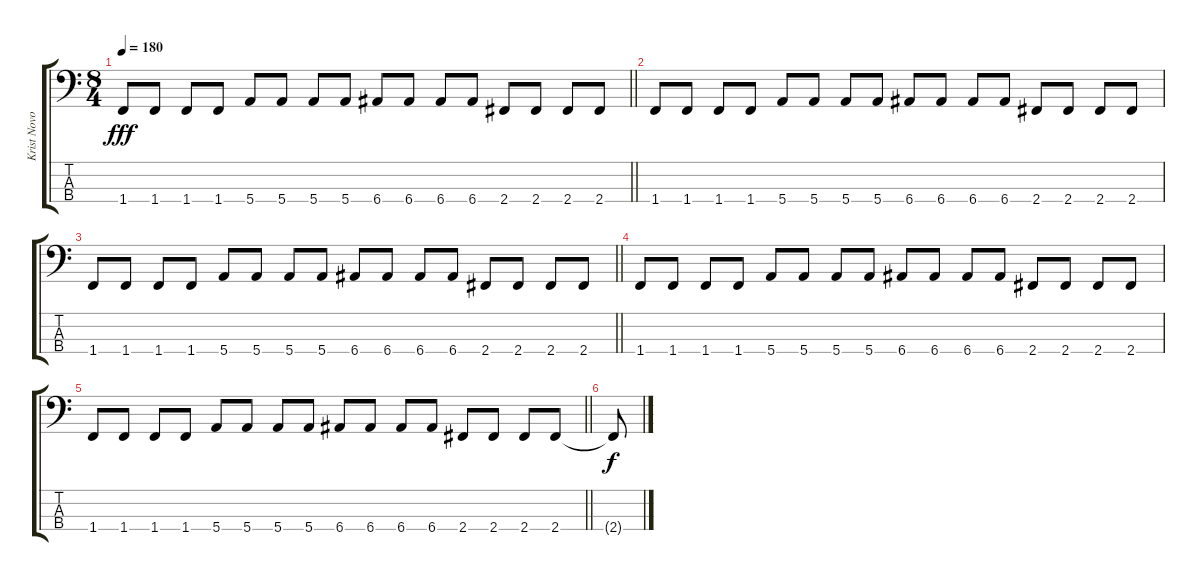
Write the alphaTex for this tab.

\track ("Krist Novoselic" "Krist Novo") {instrument electricbassfinger}
\staff {score tabs}
\tuning (G2 D2 A1 E1) {hide}
\ts (8 4)
\tempo 180
\clef f4
\barLineRight lightlight
\ks c
1.4.8{dy fff} 1.4.8 1.4.8 1.4.8 5.4.8 5.4.8 5.4.8 5.4.8 6.4.8 6.4.8 6.4.8 6.4.8 2.4.8 2.4.8 2.4.8 2.4.8 |
1.4.8 1.4.8 1.4.8 1.4.8 5.4.8 5.4.8 5.4.8 5.4.8 6.4.8 6.4.8 6.4.8 6.4.8 2.4.8 2.4.8 2.4.8 2.4.8 |
\barLineRight lightlight
1.4.8 1.4.8 1.4.8 1.4.8 5.4.8 5.4.8 5.4.8 5.4.8 6.4.8 6.4.8 6.4.8 6.4.8 2.4.8 2.4.8 2.4.8 2.4.8 |
1.4.8 1.4.8 1.4.8 1.4.8 5.4.8 5.4.8 5.4.8 5.4.8 6.4.8 6.4.8 6.4.8 6.4.8 2.4.8 2.4.8 2.4.8 2.4.8 |
\barLineRight lightlight
1.4.8 1.4.8 1.4.8 1.4.8 5.4.8 5.4.8 5.4.8 5.4.8 6.4.8 6.4.8 6.4.8 6.4.8 2.4.8 2.4.8 2.4.8 2.4.8 |
2.4{t}.8{dy f}
